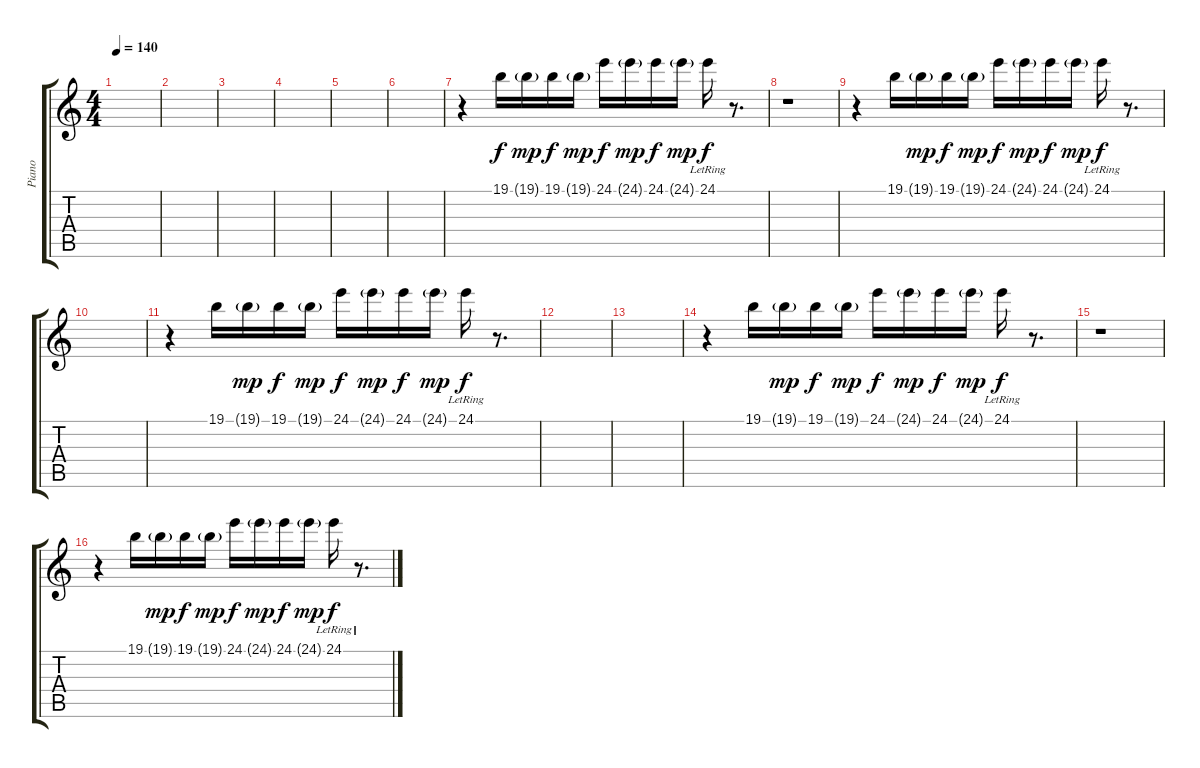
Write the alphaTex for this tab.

\track ("Piano" "Piano") {instrument acousticgrandpiano}
\staff {score tabs}
\tuning (E4 B3 G3 D3 A2 E2) {hide}
\ts (4 4)
\tempo 140
\clef g2
\ks c
|
|
|
|
|
|
r.4{instrument honkytonkpiano} 19.1.16 19.1{g}.16{dy mp} 19.1.16{dy f} 19.1{g}.16{dy mp} 24.1.16{dy f} 24.1{g}.16{dy mp} 24.1.16{dy f} 24.1{g}.16{dy mp} 24.1{lr}.16{dy f} r.8{d} |
r.1 |
r.4 19.1.16 19.1{g}.16{dy mp} 19.1.16{dy f} 19.1{g}.16{dy mp} 24.1.16{dy f} 24.1{g}.16{dy mp} 24.1.16{dy f} 24.1{g}.16{dy mp} 24.1{lr}.16{dy f} r.8{d} |
|
r.4 19.1.16 19.1{g}.16{dy mp} 19.1.16{dy f} 19.1{g}.16{dy mp} 24.1.16{dy f} 24.1{g}.16{dy mp} 24.1.16{dy f} 24.1{g}.16{dy mp} 24.1{lr}.16{dy f} r.8{d} |
|
|
r.4 19.1.16 19.1{g}.16{dy mp} 19.1.16{dy f} 19.1{g}.16{dy mp} 24.1.16{dy f} 24.1{g}.16{dy mp} 24.1.16{dy f} 24.1{g}.16{dy mp} 24.1{lr}.16{dy f} r.8{d} |
r.1 |
r.4 19.1.16 19.1{g}.16{dy mp} 19.1.16{dy f} 19.1{g}.16{dy mp} 24.1.16{dy f} 24.1{g}.16{dy mp} 24.1.16{dy f} 24.1{g}.16{dy mp} 24.1{lr}.16{dy f} r.8{d}
